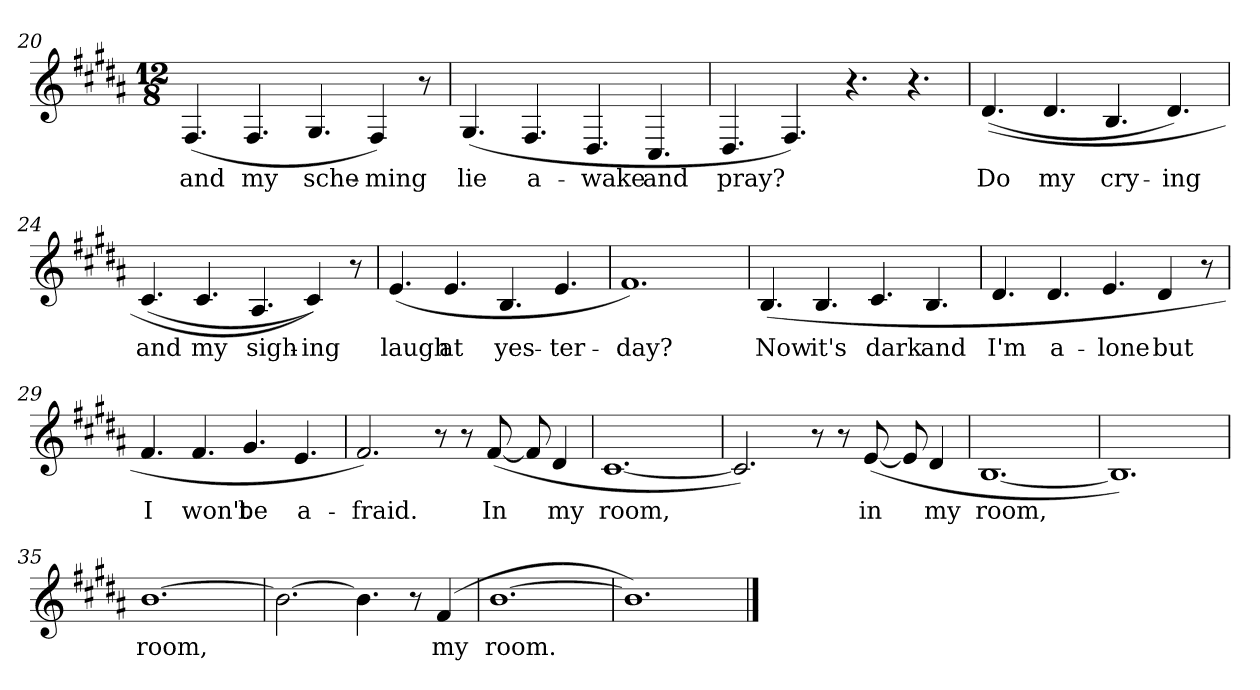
**kern	**text
*part1	*part1
*staff1	*staff1
*clefG2	*
*k[f#c#g#d#a#]	*
*B:	*
*M12/8	*
=20	=20
!	!LO:LY:b:color=#000000
(4.F#i/	and
!	!LO:LY:b:color=#000000
4.F#i/	my
!	!LO:LY:b:color=#000000
4.G#i/	sche-
!	!LO:LY:b:color=#000000
4F#i/)	-ming
8r	.
!!LO:LB:g=z
=21	=21
!	!LO:LY:b:color=#000000
(4.G#i/	lie
!	!LO:LY:b:color=#000000
4.F#i/	a-
!	!LO:LY:b:color=#000000
4.D#i/	-wake
!	!LO:LY:b:color=#000000
4.C#i/	and
=22	=22
!	!LO:LY:b:color=#000000
4.D#i/	pray?
4.F#i/)	.
4.r	.
4.r	.
=23	=23
!	!LO:LY:b:color=#000000
((4.d#i/	Do
!	!LO:LY:b:color=#000000
4.d#i/	my
!	!LO:LY:b:color=#000000
4.Bi/	cry-
!	!LO:LY:b:color=#000000
4.d#i/)	-ing
=24	=24
!	!LO:LY:b:color=#000000
(4.c#i/	and
!	!LO:LY:b:color=#000000
4.c#i/	my
!	!LO:LY:b:color=#000000
4.A#i/	sigh-
!	!LO:LY:b:color=#000000
4c#i/))	-ing
8r	.
!!LO:LB:g=z
=25	=25
!	!LO:LY:b:color=#000000
(4.ei/	laugh
!	!LO:LY:b:color=#000000
4.ei/	at
!	!LO:LY:b:color=#000000
4.Bi/	yes-
!	!LO:LY:b:color=#000000
4.ei/	-ter-
=26	=26
!	!LO:LY:b:color=#000000
1.f#i)	-day?
=27	=27
!	!LO:LY:b:color=#000000
(4.Bi/	Now
!	!LO:LY:b:color=#000000
4.Bi/	it's
!	!LO:LY:b:color=#000000
4.c#i/	dark
!	!LO:LY:b:color=#000000
4.Bi/	and
=28	=28
!	!LO:LY:b:color=#000000
4.d#i/	I'm
!	!LO:LY:b:color=#000000
4.d#i/	a-
!	!LO:LY:b:color=#000000
4.ei/	-lone
!	!LO:LY:b:color=#000000
4d#i/	but
8r	.
=29	=29
!	!LO:LY:b:color=#000000
4.f#i/	I
!	!LO:LY:b:color=#000000
4.f#i/	won't
!	!LO:LY:b:color=#000000
4.g#i/	be
!	!LO:LY:b:color=#000000
4.ei/	a-
!!LO:LB:g=z
=30	=30
!	!LO:LY:b:color=#000000
2.f#i/)	-fraid.
8r	.
8r	.
!	!LO:LY:b:color=#000000
([8f#i/	In
8f#i/]	.
!	!LO:LY:b:color=#000000
4d#i/	my
=31	=31
!	!LO:LY:b:color=#000000
[1.c#i	room,
=32	=32
2.c#i/])	.
8r	.
8r	.
!	!LO:LY:b:color=#000000
([8ei/	in
8ei/]	.
!	!LO:LY:b:color=#000000
4d#i/	my
=33	=33
!	!LO:LY:b:color=#000000
[1.Bi	room,
!!LO:LB:g=z
=34	=34
1.Bi])	.
=35	=35
!	!LO:LY:b:color=#000000
[1.bi	room,
=36	=36
2.bi\_	.
4.bi\]	.
8r	.
!	!LO:LY:b:color=#000000
(4f#i/	my
=37	=37
!	!LO:LY:b:color=#000000
[1.bi	room.
=38	=38
1.bi])	.
==	==
*-	*-
